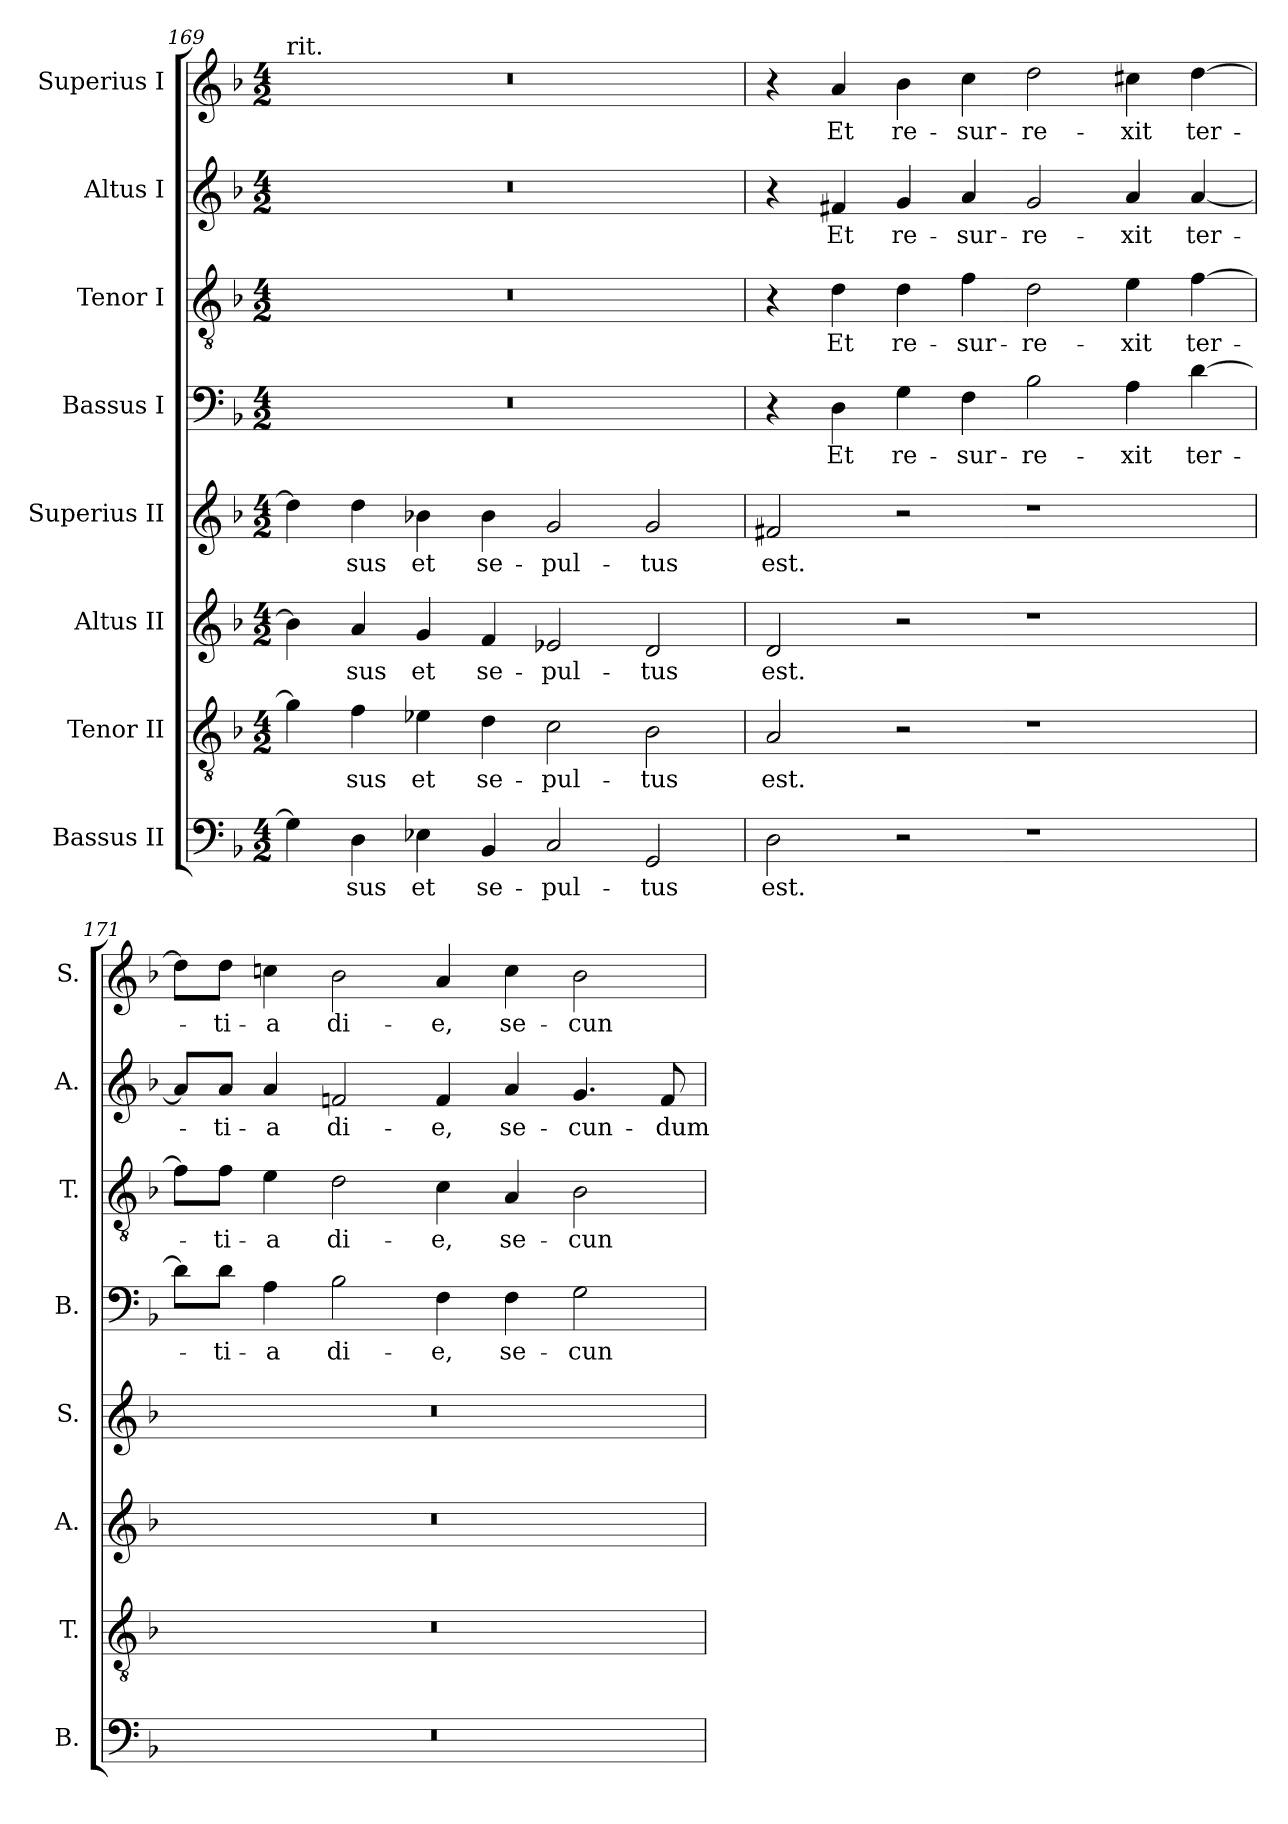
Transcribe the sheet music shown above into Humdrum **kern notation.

**kern	**text	**kern	**text	**kern	**text	**kern	**text	**kern	**text	**kern	**text	**kern	**text	**kern	**text
*part8	*part8	*part7	*part7	*part6	*part6	*part5	*part5	*part4	*part4	*part3	*part3	*part2	*part2	*part1	*part1
*staff8	*staff8	*staff7	*staff7	*staff6	*staff6	*staff5	*staff5	*staff4	*staff4	*staff3	*staff3	*staff2	*staff2	*staff1	*staff1
*I"Bassus II	*	*I"Tenor II	*	*I"Altus II	*	*I"Superius II	*	*I"Bassus I	*	*I"Tenor I	*	*I"Altus I	*	*I"Superius I	*
*I'B.	*	*I'T.	*	*I'A.	*	*I'S.	*	*I'B.	*	*I'T.	*	*I'A.	*	*I'S.	*
*clefF4	*	*clefGv2	*	*clefG2	*	*clefG2	*	*clefF4	*	*clefGv2	*	*clefG2	*	*clefG2	*
*	*	*ITrd7c12	*	*	*	*	*	*	*	*ITrd7c12	*	*	*	*	*
*k[b-]	*	*k[b-]	*	*k[b-]	*	*k[b-]	*	*k[b-]	*	*k[b-]	*	*k[b-]	*	*k[b-]	*
*d:	*	*d:	*	*d:	*	*d:	*	*d:	*	*d:	*	*d:	*	*d:	*
*M4/2	*	*M4/2	*	*M4/2	*	*M4/2	*	*M4/2	*	*M4/2	*	*M4/2	*	*M4/2	*
=169	=169	=169	=169	=169	=169	=169	=169	=169	=169	=169	=169	=169	=169	=169	=169
!	!	!	!	!	!	!	!	!	!	!	!	!	!	!LO:TX:a:t=rit.	!
!	!	!	!	!	!	!	!	!LO:N:vis=1	!	!LO:N:vis=1	!	!LO:N:vis=1	!	!LO:N:vis=1	!
4G\]	.	4G\]	.	4b-\]	.	4dd\]	.	0r	.	0r	.	0r	.	0r	.
!	!LO:LY:b	!	!LO:LY:b	!	!LO:LY:b	!	!LO:LY:b	!	!	!	!	!	!	!	!
4D\	-sus	4F\	-sus	4a/	-sus	4dd\	-sus	.	.	.	.	.	.	.	.
!	!LO:LY:b	!	!LO:LY:b	!	!LO:LY:b	!	!LO:LY:b	!	!	!	!	!	!	!	!
4E-X\	et	4E-X\	et	4g/	et	4b-X\	et	.	.	.	.	.	.	.	.
!	!LO:LY:b	!	!LO:LY:b	!	!LO:LY:b	!	!LO:LY:b	!	!	!	!	!	!	!	!
4BB-/	se-	4D\	se-	4f/	se-	4b-\	se-	.	.	.	.	.	.	.	.
!	!LO:LY:b	!	!LO:LY:b	!	!LO:LY:b	!	!LO:LY:b	!	!	!	!	!	!	!	!
2C/	-pul-	2C\	-pul-	2e-X/	-pul-	2g/	-pul-	.	.	.	.	.	.	.	.
!	!LO:LY:b	!	!LO:LY:b	!	!LO:LY:b	!	!LO:LY:b	!	!	!	!	!	!	!	!
2GG/	-tus	2BB-\	-tus	2d/	-tus	2g/	-tus	.	.	.	.	.	.	.	.
!!LO:LB:g=z
=170	=170	=170	=170	=170	=170	=170	=170	=170	=170	=170	=170	=170	=170	=170	=170
!	!LO:LY:b	!	!LO:LY:b	!	!LO:LY:b	!	!LO:LY:b	!	!	!	!	!	!	!	!
2D\	est.	2AA/	est.	2d/	est.	2f#X/	est.	4r	.	4r	.	4r	.	4r	.
!	!	!	!	!	!	!	!	!	!LO:LY:b	!	!LO:LY:b	!	!LO:LY:b	!	!LO:LY:b
.	.	.	.	.	.	.	.	4D\	Et	4D\	Et	4f#X/	Et	4a/	Et
!	!	!	!	!	!	!	!	!	!LO:LY:b	!	!LO:LY:b	!	!LO:LY:b	!	!LO:LY:b
2r	.	2r	.	2r	.	2r	.	4G\	re-	4D\	re-	4g/	re-	4b-\	re-
!	!	!	!	!	!	!	!	!	!LO:LY:b	!	!LO:LY:b	!	!LO:LY:b	!	!LO:LY:b
.	.	.	.	.	.	.	.	4F\	-sur-	4F\	-sur-	4a/	-sur-	4cc\	-sur-
!	!	!	!	!	!	!	!	!	!LO:LY:b	!	!LO:LY:b	!	!LO:LY:b	!	!LO:LY:b
1r	.	1r	.	1r	.	1r	.	2B-\	-re-	2D\	-re-	2g/	-re-	2dd\	-re-
!	!	!	!	!	!	!	!	!	!LO:LY:b	!	!LO:LY:b	!	!LO:LY:b	!	!LO:LY:b
.	.	.	.	.	.	.	.	4A\	-xit	4E\	-xit	4a/	-xit	4cc#X\	-xit
!	!	!	!	!	!	!	!	!	!LO:LY:b	!	!LO:LY:b	!	!LO:LY:b	!	!LO:LY:b
.	.	.	.	.	.	.	.	[>4d\	ter-	[>4F\	ter-	[<4a/	ter-	[>4dd\	ter-
=171	=171	=171	=171	=171	=171	=171	=171	=171	=171	=171	=171	=171	=171	=171	=171
!LO:N:vis=1	!	!LO:N:vis=1	!	!LO:N:vis=1	!	!LO:N:vis=1	!	!	!	!	!	!	!	!	!
0r	.	0r	.	0r	.	0r	.	8d\L]	.	8F\L]	.	8a/L]	.	8dd\L]	.
!	!	!	!	!	!	!	!	!	!LO:LY:b	!	!LO:LY:b	!	!LO:LY:b	!	!LO:LY:b
.	.	.	.	.	.	.	.	8d\J	-ti-	8F\J	-ti-	8a/J	-ti-	8dd\J	-ti-
!	!	!	!	!	!	!	!	!	!LO:LY:b	!	!LO:LY:b	!	!LO:LY:b	!	!LO:LY:b
.	.	.	.	.	.	.	.	4A\	-a	4E\	-a	4a/	-a	4ccn\	-a
!	!	!	!	!	!	!	!	!	!LO:LY:b	!	!LO:LY:b	!	!LO:LY:b	!	!LO:LY:b
.	.	.	.	.	.	.	.	2B-\	di-	2D\	di-	2fn/	di-	2b-\	di-
!	!	!	!	!	!	!	!	!	!LO:LY:b	!	!LO:LY:b	!	!LO:LY:b	!	!LO:LY:b
.	.	.	.	.	.	.	.	4F\	-e,	4C\	-e,	4f/	-e,	4a/	-e,
!	!	!	!	!	!	!	!	!	!LO:LY:b	!	!LO:LY:b	!	!LO:LY:b	!	!LO:LY:b
.	.	.	.	.	.	.	.	4F\	se-	4AA/	se-	4a/	se-	4cc\	se-
!	!	!	!	!	!	!	!	!	!LO:LY:b	!	!LO:LY:b	!	!LO:LY:b	!	!LO:LY:b
.	.	.	.	.	.	.	.	2G\	-cun-	2BB-\	-cun-	4.g/	-cun-	2b-\	-cun-
!	!	!	!	!	!	!	!	!	!	!	!	!	!LO:LY:b	!	!
.	.	.	.	.	.	.	.	.	.	.	.	8f/	-dum	.	.
=	=	=	=	=	=	=	=	=	=	=	=	=	=	=	=
*-	*-	*-	*-	*-	*-	*-	*-	*-	*-	*-	*-	*-	*-	*-	*-
